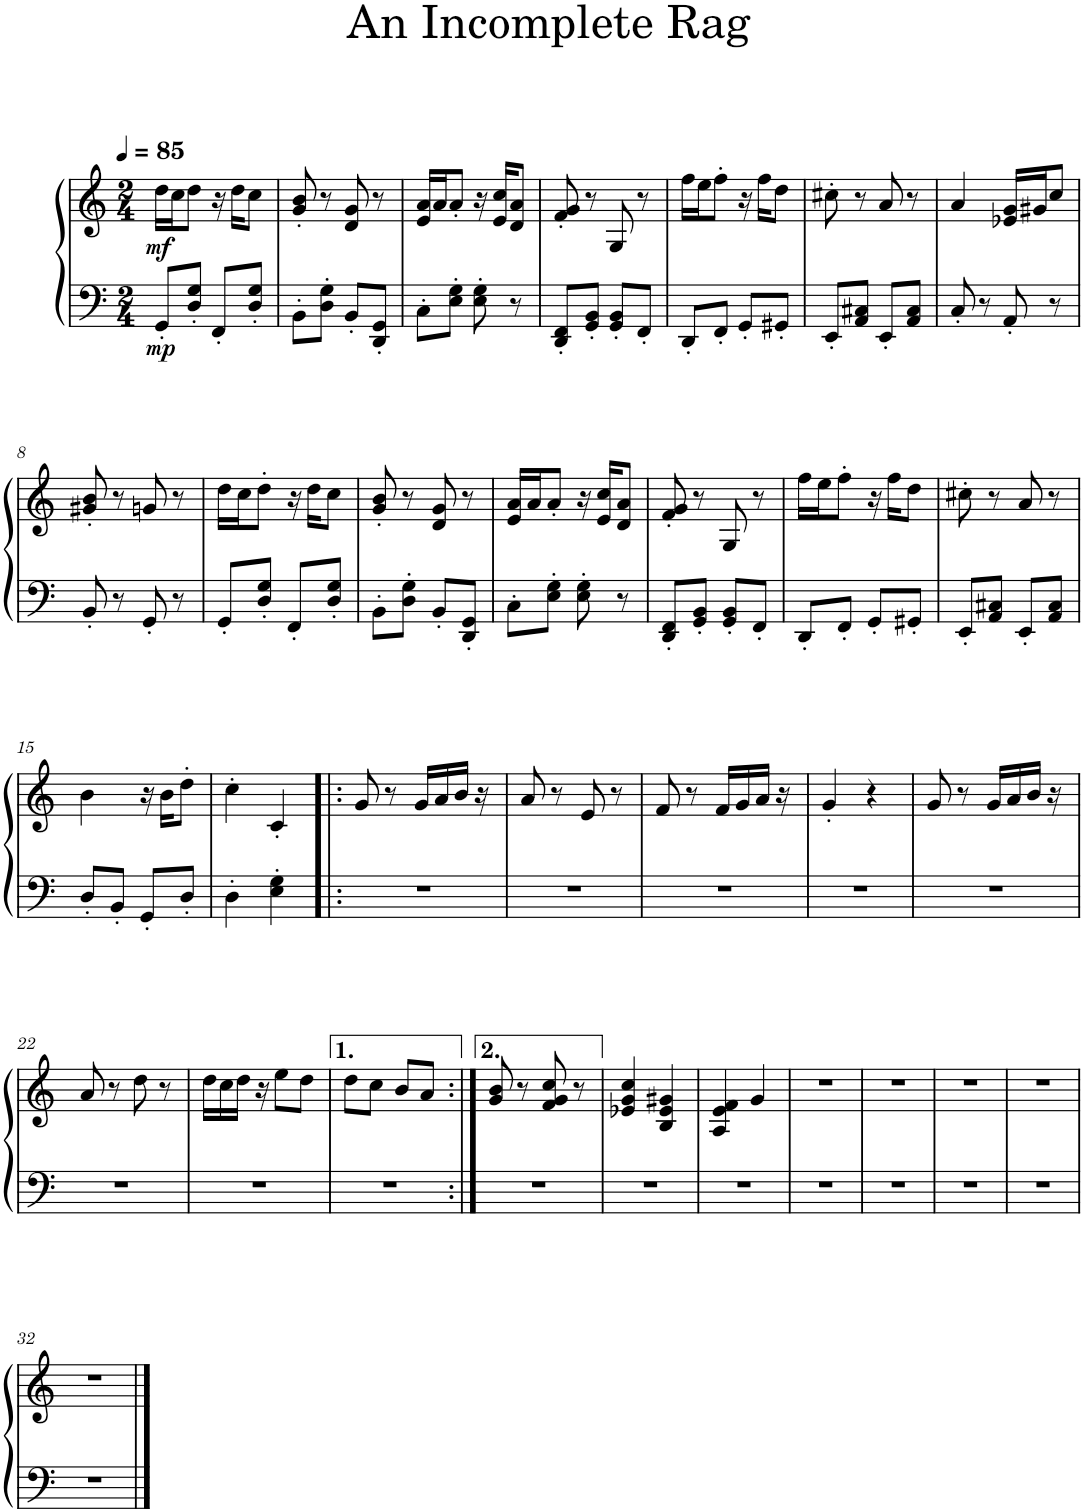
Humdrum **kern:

**kern	**kern	**dynam
*part1	*part1	*part1
*staff2	*staff1	*staff1/2
*I"Piano	*	*
*I'Pno.	*	*
*clefF4	*clefG2	*
*k[]	*k[]	*
*M2/4	*M2/4	*
*MM85	*MM85	*
=1	=1	=1
!	!	!LO:DY:b=2
!	!	!LO:DY:n=1:b
8GG'/L	16dd\LL	mp mf
.	16cc\J	.
8D/' 8G/'J	8dd\J	.
8FF'/L	16r	.
.	16dd\KL	.
8D/' 8G/'J	8cc\J	.
=2	=2	=2
8BB'\L	8g/' 8b/'	.
8D\' 8G\'J	8r	.
8BB'/L	8d/ 8g/	.
8DD/' 8GG/'J	8r	.
=3	=3	=3
8C'\L	16e/ 16a/LL	.
.	16a/J	.
8E\' 8G\'J	8a'/J	.
8E\' 8G\'	16r	.
.	16e/ 16cc/KL	.
8r	8d/ 8a/J	.
=4	=4	=4
8DD/' 8FF/'L	8f/' 8g/'	.
8GG/' 8BB/'J	8r	.
8GG/' 8BB/'L	8G/	.
8FF'/J	8r	.
=5	=5	=5
8DD'/L	16ff\LL	.
.	16ee\J	.
8FF'/J	8ff'\J	.
8GG'/L	16r	.
.	16ff\KL	.
8GG#X'/J	8dd\J	.
=6	=6	=6
8EE'/L	8cc#X'\	.
8AA/ 8C#X/J	8r	.
8EE'/L	8a/	.
8AA/ 8C#/J	8r	.
=7	=7	=7
8C'/	4a/	.
8r	.	.
8AA'/	16e-X/ 16g/LL	.
.	16g#X/J	.
8r	8cc/J	.
!!LO:LB:g=z
=8	=8	=8
8BB'/	8g#X/' 8b/'	.
8r	8r	.
8GG'/	8gn/	.
8r	8r	.
=9	=9	=9
8GG'/L	16dd\LL	.
.	16cc\J	.
8D/' 8G/'J	8dd'\J	.
8FF'/L	16r	.
.	16dd\KL	.
8D/' 8G/'J	8cc\J	.
=10	=10	=10
8BB'\L	8g/' 8b/'	.
8D\' 8G\'J	8r	.
8BB'/L	8d/ 8g/	.
8DD/' 8GG/'J	8r	.
=11	=11	=11
8C'\L	16e/ 16a/LL	.
.	16a/J	.
8E\' 8G\'J	8a'/J	.
8E\' 8G\'	16r	.
.	16e/ 16cc/KL	.
8r	8d/ 8a/J	.
=12	=12	=12
8DD/' 8FF/'L	8f/' 8g/'	.
8GG/' 8BB/'J	8r	.
8GG/' 8BB/'L	8G/	.
8FF'/J	8r	.
=13	=13	=13
8DD'/L	16ff\LL	.
.	16ee\J	.
8FF'/J	8ff'\J	.
8GG'/L	16r	.
.	16ff\KL	.
8GG#X'/J	8dd\J	.
=14	=14	=14
8EE'/L	8cc#X'\	.
8AA/ 8C#X/J	8r	.
8EE'/L	8a/	.
8AA/ 8C#/J	8r	.
!!LO:LB:g=z
=15	=15	=15
8D'/L	4b\	.
8BB'/J	.	.
8GG'/L	16r	.
.	16b\KL	.
8D'/J	8dd'\J	.
=16	=16	=16
4D'\	4cc'\	.
4E\' 4G\'	4c'/	.
=17!|:	=17!|:	=17!|:
2r	8g/	.
.	8r	.
.	16g/LL	.
.	16a/	.
.	16b/JJ	.
.	16r	.
=18	=18	=18
2r	8a/	.
.	8r	.
.	8e/	.
.	8r	.
=19	=19	=19
2r	8f/	.
.	8r	.
.	16f/LL	.
.	16g/	.
.	16a/JJ	.
.	16r	.
=20	=20	=20
2r	4g'/	.
.	4r	.
=21	=21	=21
2r	8g/	.
.	8r	.
.	16g/LL	.
.	16a/	.
.	16b/JJ	.
.	16r	.
!!LO:LB:g=z
=22	=22	=22
2r	8a/	.
.	8r	.
.	8dd\	.
.	8r	.
=23	=23	=23
2r	16dd\LL	.
.	16cc\	.
.	16dd\JJ	.
.	16r	.
.	8ee\L	.
.	8dd\J	.
=24	=24	=24
2r	8dd\L	.
.	8cc\J	.
.	8b/L	.
.	8a/J	.
=25:|!	=25:|!	=25:|!
2r	8g/ 8b/	.
.	8r	.
.	8f/ 8g/ 8cc/	.
.	8r	.
=26	=26	=26
2r	4e-X/ 4g/ 4cc/	.
.	4B/ 4e-/ 4g#X/	.
=27	=27	=27
2r	4A/ 4e/ 4f/	.
.	4g/	.
=28	=28	=28
2r	2r	.
=29	=29	=29
2r	2r	.
=30	=30	=30
2r	2r	.
=31	=31	=31
2r	2r	.
!!LO:LB:g=z
=32	=32	=32
2r	2r	.
==	==	==
*-	*-	*-
